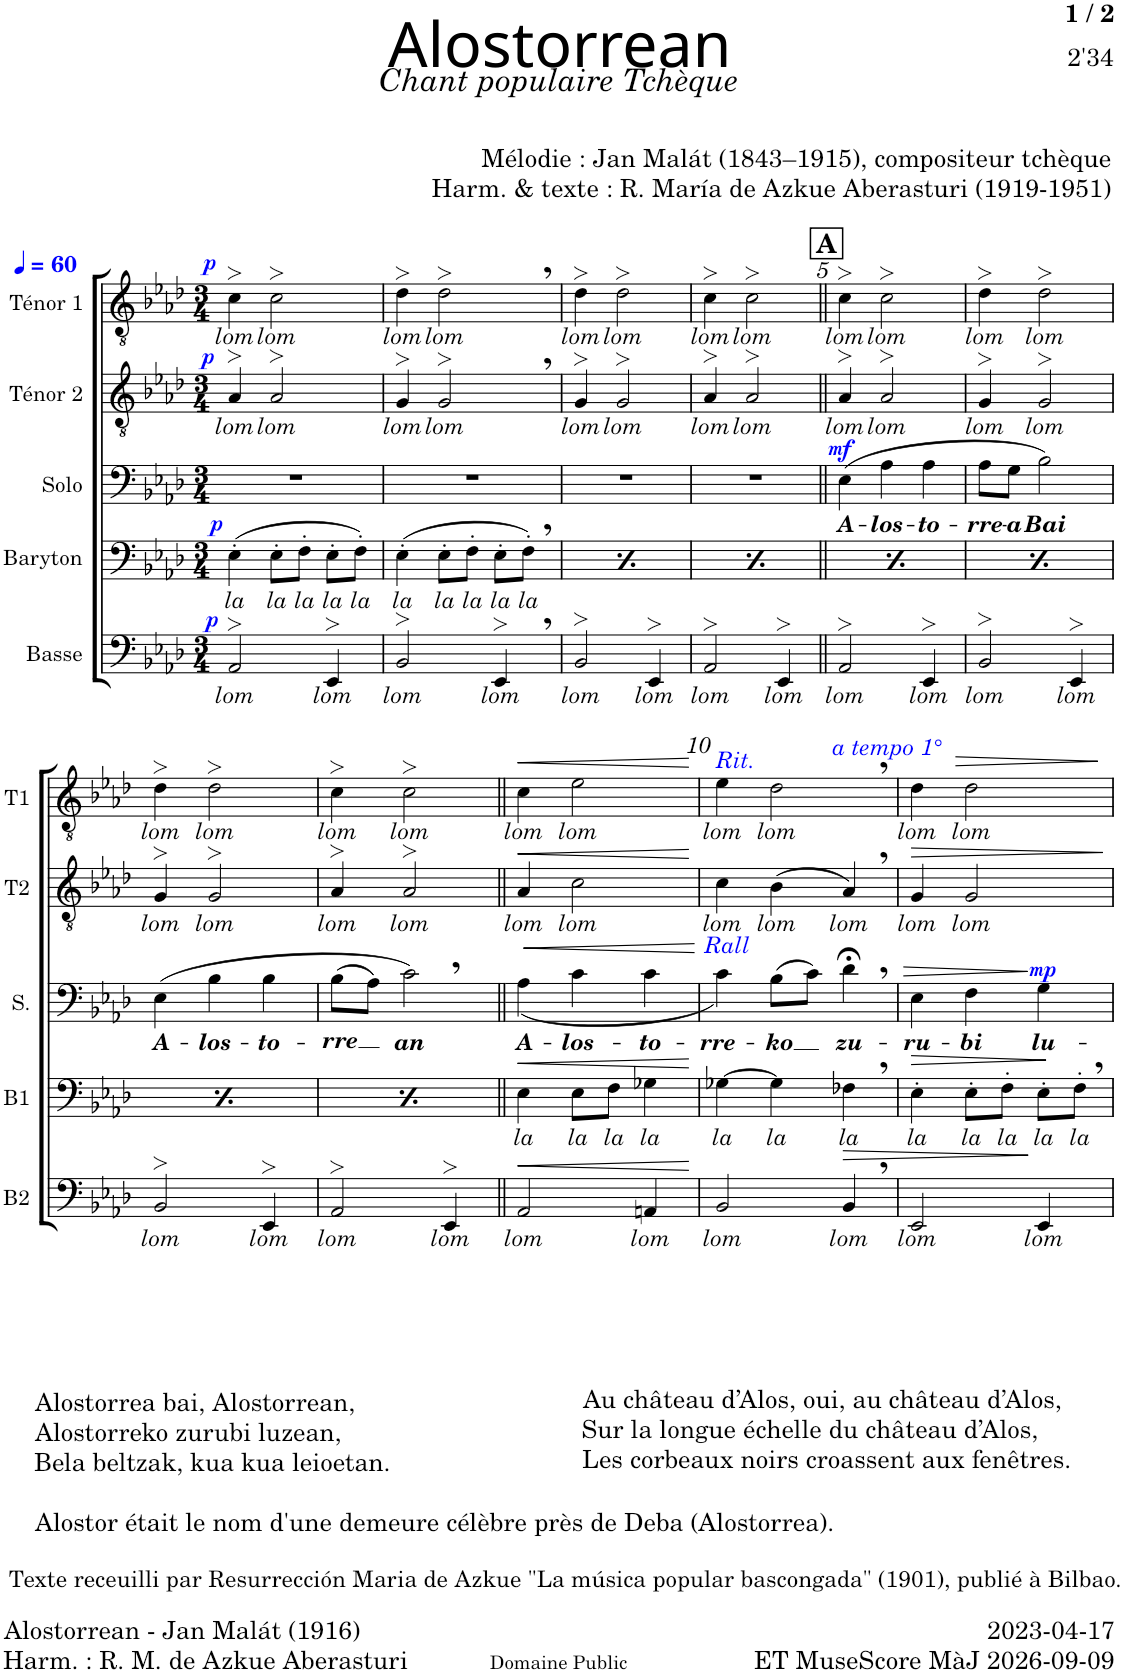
**kern	**text	**dynam	**kern	**text	**dynam	**kern	**text	**dynam	**kern	**text	**dynam	**kern	**text	**dynam
*part5	*part5	*part5	*part4	*part4	*part4	*part3	*part3	*part3	*part2	*part2	*part2	*part1	*part1	*part1
*staff5	*staff5	*staff5	*staff4	*staff4	*staff4	*staff3	*staff3	*staff3	*staff2	*staff2	*staff2	*staff1	*staff1	*staff1
*I"Basse	*	*	*I"Baryton	*	*	*I"Solo	*	*	*I"Ténor 2	*	*	*I"Ténor 1	*	*
*I'B2	*	*	*I'B1	*	*	*I'S.	*	*	*I'T2	*	*	*I'T1	*	*
*clefF4	*	*	*clefF4	*	*	*clefF4	*	*	*clefGv2	*	*	*clefGv2	*	*
*k[b-e-a-d-]	*	*	*k[b-e-a-d-]	*	*	*k[b-e-a-d-]	*	*	*k[b-e-a-d-]	*	*	*k[b-e-a-d-]	*	*
*M3/4	*	*	*M3/4	*	*	*M3/4	*	*	*M3/4	*	*	*M3/4	*	*
*MM60	*	*	*MM60	*	*	*MM60	*	*	*MM60	*	*	*MM60	*	*
=1	=1	=1	=1	=1	=1	=1	=1	=1	=1	=1	=1	=1	=1	=1
!	!LO:LY:b	!LO:DY:a	!	!LO:LY:b	!LO:DY:a	!	!	!	!	!LO:LY:b	!LO:DY:a	!	!LO:LY:b	!LO:DY:a
2AA->/	lom	p	(4E-'\	la	p	2.r	.	.	4A->/	lom	p	4c>\	lom	p
!	!	!	!	!LO:LY:b	!	!	!	!	!	!LO:LY:b	!	!	!LO:LY:b	!
.	.	.	8E-'\L	la	.	.	.	.	2A->/	lom	.	2c>\	lom	.
!	!	!	!	!LO:LY:b	!	!	!	!	!	!	!	!	!	!
.	.	.	8F'\J	la	.	.	.	.	.	.	.	.	.	.
!	!LO:LY:b	!	!	!LO:LY:b	!	!	!	!	!	!	!	!	!	!
4EE->/	lom	.	8E-'\L	la	.	.	.	.	.	.	.	.	.	.
!	!	!	!	!LO:LY:b	!	!	!	!	!	!	!	!	!	!
.	.	.	8F'\J)	la	.	.	.	.	.	.	.	.	.	.
=2	=2	=2	=2	=2	=2	=2	=2	=2	=2	=2	=2	=2	=2	=2
!	!LO:LY:b	!	!	!LO:LY:b	!	!	!	!	!	!LO:LY:b	!	!	!LO:LY:b	!
2BB->/	lom	.	(4E-'\	la	.	2.r	.	.	4G>/	lom	.	4d->\	lom	.
!	!	!	!	!LO:LY:b	!	!	!	!	!	!LO:LY:b	!	!	!LO:LY:b	!
.	.	.	8E-'\L	la	.	.	.	.	2G,>/	lom	.	2d-,>\	lom	.
!	!	!	!	!LO:LY:b	!	!	!	!	!	!	!	!	!	!
.	.	.	8F'\J	la	.	.	.	.	.	.	.	.	.	.
!	!LO:LY:b	!	!	!LO:LY:b	!	!	!	!	!	!	!	!	!	!
4EE-,>/	lom	.	8E-'\L	la	.	.	.	.	.	.	.	.	.	.
!	!	!	!	!LO:LY:b	!	!	!	!	!	!	!	!	!	!
.	.	.	8F',\J)	la	.	.	.	.	.	.	.	.	.	.
=3	=3	=3	=3	=3	=3	=3	=3	=3	=3	=3	=3	=3	=3	=3
!	!LO:LY:b	!	!	!LO:LY:b	!	!	!	!	!	!LO:LY:b	!	!	!LO:LY:b	!
2BB->/	lom	.	(4E-'\	la	.	2.r	.	.	4G>/	lom	.	4d->\	lom	.
!	!	!	!	!LO:LY:b	!	!	!	!	!	!LO:LY:b	!	!	!LO:LY:b	!
.	.	.	8E-'\L	la	.	.	.	.	2G>/	lom	.	2d->\	lom	.
!	!	!	!	!LO:LY:b	!	!	!	!	!	!	!	!	!	!
.	.	.	8F'\J	la	.	.	.	.	.	.	.	.	.	.
!	!LO:LY:b	!	!	!LO:LY:b	!	!	!	!	!	!	!	!	!	!
4EE->/	lom	.	8E-'\L	la	.	.	.	.	.	.	.	.	.	.
!	!	!	!	!LO:LY:b	!	!	!	!	!	!	!	!	!	!
.	.	.	8F',\J)	la	.	.	.	.	.	.	.	.	.	.
=4	=4	=4	=4	=4	=4	=4	=4	=4	=4	=4	=4	=4	=4	=4
!	!LO:LY:b	!	!	!LO:LY:b	!	!	!	!	!	!LO:LY:b	!	!	!LO:LY:b	!
2AA->/	lom	.	(4E-'\	la	.	2.r	.	.	4A->/	lom	.	4c>\	lom	.
!	!	!	!	!LO:LY:b	!	!	!	!	!	!LO:LY:b	!	!	!LO:LY:b	!
.	.	.	8E-'\L	la	.	.	.	.	2A->/	lom	.	2c>\	lom	.
!	!	!	!	!LO:LY:b	!	!	!	!	!	!	!	!	!	!
.	.	.	8F'\J	la	.	.	.	.	.	.	.	.	.	.
!	!LO:LY:b	!	!	!LO:LY:b	!	!	!	!	!	!	!	!	!	!
4EE->/	lom	.	8E-'\L	la	.	.	.	.	.	.	.	.	.	.
!	!	!	!	!LO:LY:b	!	!	!	!	!	!	!	!	!	!
.	.	.	8F',\J)	la	.	.	.	.	.	.	.	.	.	.
!!LO:REH:place=s1:a:B:cj:fs=14:t=A
=5||	=5||	=5||	=5||	=5||	=5||	=5||	=5||	=5||	=5||	=5||	=5||	=5||	=5||	=5||
!	!LO:LY:b	!	!	!LO:LY:b	!	!	!LO:LY:b	!LO:DY:a	!	!LO:LY:b	!	!	!LO:LY:b	!
2AA->/	lom	.	(4E-'\	la	.	(4E-\	A-	mf	4A->/	lom	.	4c>\	lom	.
!	!	!	!	!LO:LY:b	!	!	!LO:LY:b	!	!	!LO:LY:b	!	!	!LO:LY:b	!
.	.	.	8E-'\L	la	.	4A-\	-los-	.	2A->/	lom	.	2c>\	lom	.
!	!	!	!	!LO:LY:b	!	!	!	!	!	!	!	!	!	!
.	.	.	8F'\J	la	.	.	.	.	.	.	.	.	.	.
!	!LO:LY:b	!	!	!LO:LY:b	!	!	!LO:LY:b	!	!	!	!	!	!	!
4EE->/	lom	.	8E-'\L	la	.	4A-\	-to-	.	.	.	.	.	.	.
!	!	!	!	!LO:LY:b	!	!	!	!	!	!	!	!	!	!
.	.	.	8F',\J)	la	.	.	.	.	.	.	.	.	.	.
=6	=6	=6	=6	=6	=6	=6	=6	=6	=6	=6	=6	=6	=6	=6
!	!LO:LY:b	!	!	!LO:LY:b	!	!	!LO:LY:b	!	!	!LO:LY:b	!	!	!LO:LY:b	!
2BB->/	lom	.	(4E-'\	la	.	8A-\L	-rre-	.	4G>/	lom	.	4d->\	lom	.
!	!	!	!	!	!	!	!LO:LY:b	!	!	!	!	!	!	!
.	.	.	.	.	.	8G\J	-a	.	.	.	.	.	.	.
!	!	!	!	!LO:LY:b	!	!	!LO:LY:b	!	!	!LO:LY:b	!	!	!LO:LY:b	!
.	.	.	8E-'\L	la	.	2B-\)	Bai	.	2G>/	lom	.	2d->\	lom	.
!	!	!	!	!LO:LY:b	!	!	!	!	!	!	!	!	!	!
.	.	.	8F'\J	la	.	.	.	.	.	.	.	.	.	.
!	!LO:LY:b	!	!	!LO:LY:b	!	!	!	!	!	!	!	!	!	!
4EE->/	lom	.	8E-'\L	la	.	.	.	.	.	.	.	.	.	.
!	!	!	!	!LO:LY:b	!	!	!	!	!	!	!	!	!	!
.	.	.	8F',\J)	la	.	.	.	.	.	.	.	.	.	.
!!LO:LB:g=z
=7	=7	=7	=7	=7	=7	=7	=7	=7	=7	=7	=7	=7	=7	=7
!	!LO:LY:b	!	!	!LO:LY:b	!	!	!LO:LY:b	!	!	!LO:LY:b	!	!	!LO:LY:b	!
2BB->/	lom	.	(4E-'\	la	.	(4E-\	A-	.	4G>/	lom	.	4d->\	lom	.
!	!	!	!	!LO:LY:b	!	!	!LO:LY:b	!	!	!LO:LY:b	!	!	!LO:LY:b	!
.	.	.	8E-'\L	la	.	4B-\	-los-	.	2G>/	lom	.	2d->\	lom	.
!	!	!	!	!LO:LY:b	!	!	!	!	!	!	!	!	!	!
.	.	.	8F'\J	la	.	.	.	.	.	.	.	.	.	.
!	!LO:LY:b	!	!	!LO:LY:b	!	!	!LO:LY:b	!	!	!	!	!	!	!
4EE->/	lom	.	8E-'\L	la	.	4B-\	-to-	.	.	.	.	.	.	.
!	!	!	!	!LO:LY:b	!	!	!	!	!	!	!	!	!	!
.	.	.	8F',\J)	la	.	.	.	.	.	.	.	.	.	.
=8	=8	=8	=8	=8	=8	=8	=8	=8	=8	=8	=8	=8	=8	=8
!	!LO:LY:b	!	!	!LO:LY:b	!	!	!LO:LY:b	!	!	!LO:LY:b	!	!	!LO:LY:b	!
2AA->/	lom	.	(4E-'\	la	.	(8B-\L	-rre	.	4A->/	lom	.	4c>\	lom	.
.	.	.	.	.	.	8A-\J)	.	.	.	.	.	.	.	.
!	!	!	!	!LO:LY:b	!	!	!LO:LY:b	!	!	!LO:LY:b	!	!	!LO:LY:b	!
.	.	.	8E-'\L	la	.	2c,\)	an	.	2A->/	lom	.	2c>\	lom	.
!	!	!	!	!LO:LY:b	!	!	!	!	!	!	!	!	!	!
.	.	.	8F'\J	la	.	.	.	.	.	.	.	.	.	.
!	!LO:LY:b	!	!	!LO:LY:b	!	!	!	!	!	!	!	!	!	!
4EE->/	lom	.	8E-'\L	la	.	.	.	.	.	.	.	.	.	.
!	!	!	!	!LO:LY:b	!	!	!	!	!	!	!	!	!	!
.	.	.	8F',\J)	la	.	.	.	.	.	.	.	.	.	.
=9||	=9||	=9||	=9||	=9||	=9||	=9||	=9||	=9||	=9||	=9||	=9||	=9||	=9||	=9||
!	!LO:LY:b	!LO:HP:b	!	!LO:LY:b	!LO:HP:b	!	!LO:LY:b	!LO:HP:b	!	!LO:LY:b	!LO:HP:b	!	!LO:LY:b	!LO:HP:b
2AA-/	lom	<	4E-\	la	<	(<4A-\	A-	<	4A-/	lom	<	4c\	lom	<
!	!	!	!	!LO:LY:b	!	!	!LO:LY:b	!	!	!LO:LY:b	!	!	!LO:LY:b	!
.	.	.	8E-\L	la	.	4c\	-los-	.	2c\	lom	.	2e-\	lom	.
!	!	!	!	!LO:LY:b	!	!	!	!	!	!	!	!	!	!
.	.	.	8F\J	la	.	.	.	.	.	.	.	.	.	.
!	!LO:LY:b	!	!	!LO:LY:b	!	!	!LO:LY:b	!	!	!	!	!	!	!
4AAn/	lom	.	4G-X\	la	.	4c\	-to-	.	.	.	.	.	.	.
.	.	[	.	.	[	.	.	[	.	.	[	.	.	[
=10	=10	=10	=10	=10	=10	=10	=10	=10	=10	=10	=10	=10	=10	=10
!	!	!	!	!	!	!	!	!	!	!	!	!LO:TX:a:i:color=#0000FF:t=Rit.	!	!
!	!	!	!	!	!	!LO:TX:a:i:color=#0000FF:t=Rall	!	!	!	!	!	!	!	!
!	!LO:LY:b	!	!	!LO:LY:b	!	!	!LO:LY:b	!	!	!LO:LY:b	!	!	!LO:LY:b	!
2BB-/	lom	.	[4G-X\	la	.	4c\)	-rre-	.	4c\	lom	.	4e-\	lom	.
!	!	!	!	!LO:LY:b	!	!	!LO:LY:b	!	!	!LO:LY:b	!	!	!LO:LY:b	!
.	.	.	4G-\]	la	.	(8B-\L	-ko	.	(4B-\	lom	.	2d-,\	lom	.
.	.	.	.	.	.	8c\J)	.	.	.	.	.	.	.	.
!	!LO:LY:b	!LO:HP:b	!	!LO:LY:b	!	!	!LO:LY:b	!	!	!LO:LY:b	!	!	!	!
4BB-,/	lom	>	4F-X,\	la	.	4d-;<,\	zu-	.	4A-,/)	lom	.	.	.	.
=11	=11	=11	=11	=11	=11	=11	=11	=11	=11	=11	=11	=11	=11	=11
!	!	!	!	!	!	!	!	!	!	!	!	!LO:TX:a:i:color=#0000FF:t=a tempo 1°	!	!
!	!LO:LY:b	!	!	!LO:LY:b	!LO:HP:b	!	!LO:LY:b	!LO:HP:b	!	!LO:LY:b	!LO:HP:b	!	!LO:LY:b	!
2EE-/	lom	.	4E-'\	la	>	4E-\	-ru-	>	4G/	lom	>	4d-\	lom	.
!	!	!	!	!LO:LY:b	!	!	!LO:LY:b	!	!	!LO:LY:b	!	!	!LO:LY:b	!LO:HP:b
.	.	.	8E-'\L	la	.	4F\	-bi	.	2G/	lom	.	2d-\	lom	>
!	!	!	!	!LO:LY:b	!	!	!	!	!	!	!	!	!	!
.	.	.	8F'\J	la	.	.	.	.	.	.	.	.	.	.
!	!LO:LY:b	!	!	!LO:LY:b	!	!	!LO:LY:b	!LO:DY:n=1:a	!	!	!	!	!	!
4EE-/	lom	]	8E-'\L	la	.	4G\	lu-	] mp	.	.	.	.	.	.
!	!	!	!	!LO:LY:b	!	!	!	!	!	!	!	!	!	!
.	.	.	8F',\J	la	.	.	.	.	.	.	.	.	.	.
.	.	.	.	.	]	.	.	.	.	.	]	.	.	]
=	=	=	=	=	=	=	=	=	=	=	=	=	=	=
*-	*-	*-	*-	*-	*-	*-	*-	*-	*-	*-	*-	*-	*-	*-
